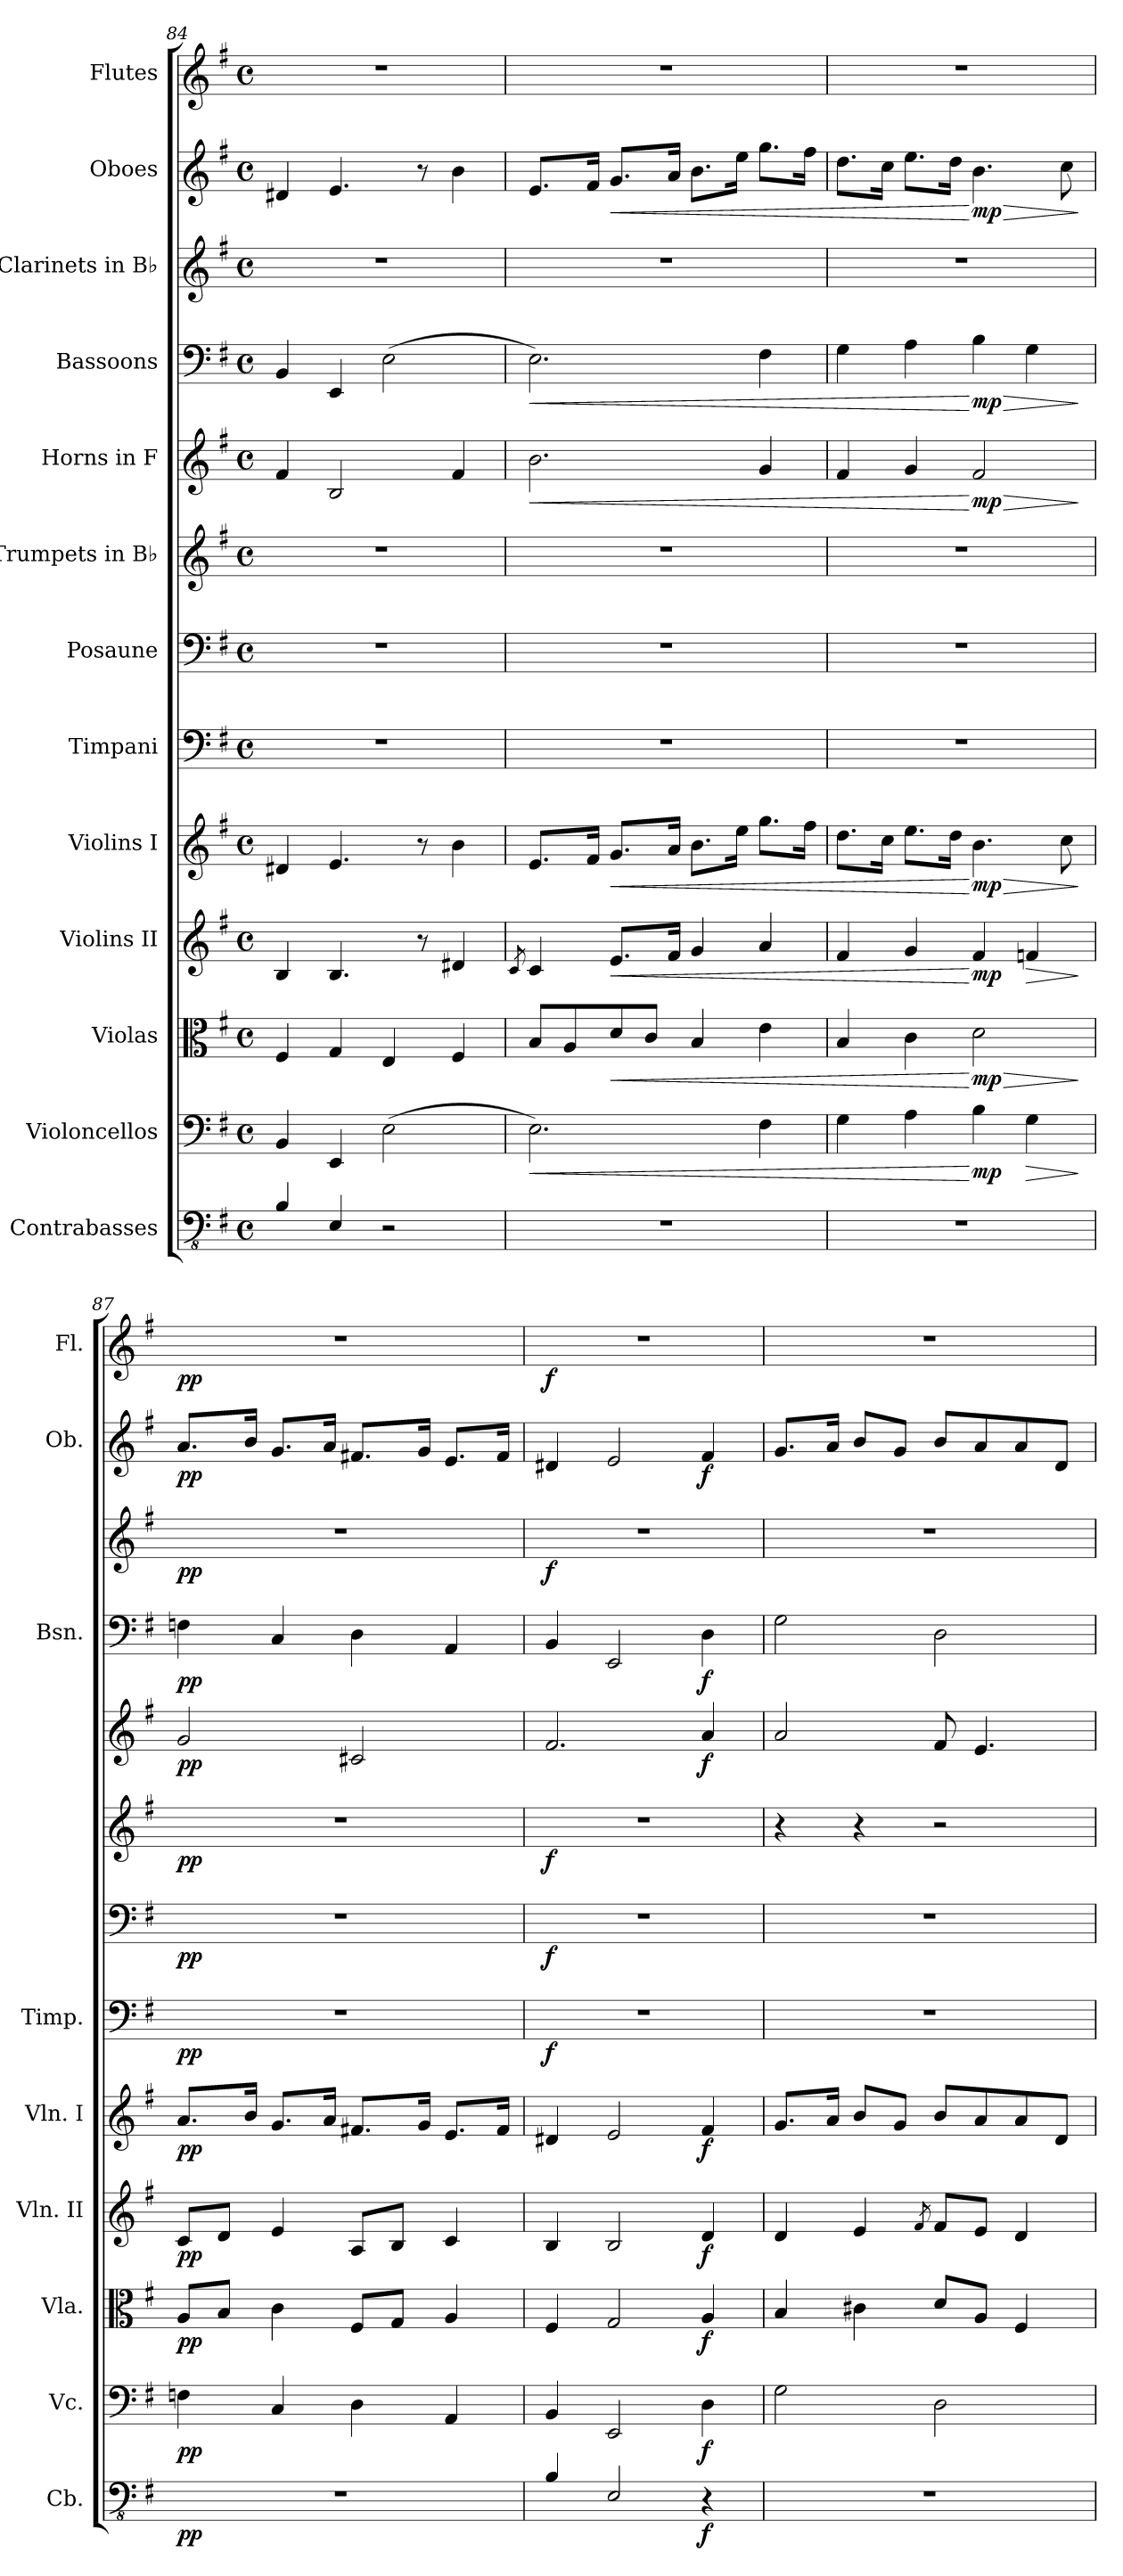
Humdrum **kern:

**kern	**dynam	**kern	**dynam	**kern	**dynam	**kern	**dynam	**kern	**dynam	**kern	**dynam	**kern	**dynam	**kern	**dynam	**kern	**dynam	**kern	**dynam	**kern	**dynam	**kern	**dynam	**kern	**dynam
*part13	*part13	*part12	*part12	*part11	*part11	*part10	*part10	*part9	*part9	*part8	*part8	*part7	*part7	*part6	*part6	*part5	*part5	*part4	*part4	*part3	*part3	*part2	*part2	*part1	*part1
*staff13	*staff13	*staff12	*staff12	*staff11	*staff11	*staff10	*staff10	*staff9	*staff9	*staff8	*staff8	*staff7	*staff7	*staff6	*staff6	*staff5	*staff5	*staff4	*staff4	*staff3	*staff3	*staff2	*staff2	*staff1	*staff1
*I"Contrabasses	*	*I"Violoncellos	*	*I"Violas	*	*I"Violins II	*	*I"Violins I	*	*I"Timpani	*	*I"Posaune	*	*I"Trumpets in B♭	*	*I"Horns in F	*	*I"Bassoons	*	*I"Clarinets in B♭	*	*I"Oboes	*	*I"Flutes	*
*I'Cb.	*	*I'Vc.	*	*I'Vla.	*	*I'Vln. II	*	*I'Vln. I	*	*I'Timp.	*	*	*	*	*	*	*	*I'Bsn.	*	*	*	*I'Ob.	*	*I'Fl.	*
*clefFv4	*	*clefF4	*	*clefC3	*	*clefG2	*	*clefG2	*	*clefF4	*	*clefF4	*	*clefG2	*	*clefG2	*	*clefF4	*	*clefG2	*	*clefG2	*	*clefG2	*
*ITrd7c12	*	*	*	*	*	*	*	*	*	*	*	*	*	*ITrd1c2	*	*ITrd4c7	*	*	*	*ITrd1c2	*	*	*	*	*
*k[f#]	*	*k[f#]	*	*k[f#]	*	*k[f#]	*	*k[f#]	*	*k[f#]	*	*k[f#]	*	*k[b-]	*	*k[]	*	*k[f#]	*	*k[b-]	*	*k[f#]	*	*k[f#]	*
*M4/4	*	*M4/4	*	*M4/4	*	*M4/4	*	*M4/4	*	*M4/4	*	*M4/4	*	*M4/4	*	*M4/4	*	*M4/4	*	*M4/4	*	*M4/4	*	*M4/4	*
*met(c)	*	*met(c)	*	*met(c)	*	*met(c)	*	*met(c)	*	*met(c)	*	*met(c)	*	*met(c)	*	*met(c)	*	*met(c)	*	*met(c)	*	*met(c)	*	*met(c)	*
=84	=84	=84	=84	=84	=84	=84	=84	=84	=84	=84	=84	=84	=84	=84	=84	=84	=84	=84	=84	=84	=84	=84	=84	=84	=84
4BBB/	.	4BB/	.	4F#/	.	4B/	.	4d#X/	.	1r	.	1r	.	1r	.	4B/	.	4BB/	.	1r	.	4d#X/	.	1r	.
4EEE/	.	4EE/	.	4G/	.	4.B/	.	4.e/	.	.	.	.	.	.	.	2E/	.	4EE/	.	.	.	4.e/	.	.	.
2r	.	(2E\	.	4E/	.	.	.	.	.	.	.	.	.	.	.	.	.	(2E\	.	.	.	.	.	.	.
.	.	.	.	.	.	8r	.	8r	.	.	.	.	.	.	.	.	.	.	.	.	.	8r	.	.	.
.	.	.	.	4F#/	.	4d#X/	.	4b\	.	.	.	.	.	.	.	4B/	.	.	.	.	.	4b\	.	.	.
=85	=85	=85	=85	=85	=85	=85	=85	=85	=85	=85	=85	=85	=85	=85	=85	=85	=85	=85	=85	=85	=85	=85	=85	=85	=85
.	.	.	.	.	.	8qc/	.	.	.	.	.	.	.	.	.	.	.	.	.	.	.	.	.	.	.
!	!	!	!LO:HP:b	!	!	!	!	!	!	!	!	!	!	!	!	!	!LO:HP:b	!	!LO:HP:b	!	!	!	!	!	!
1r	.	2.E\)	<	8B/L	.	4c/	.	8.e/L	.	1r	.	1r	.	1r	.	2.e\	<	2.E\)	<	1r	.	8.e/L	.	1r	.
.	.	.	.	8A/	.	.	.	.	.	.	.	.	.	.	.	.	.	.	.	.	.	.	.	.	.
.	.	.	.	.	.	.	.	16f#/Jk	.	.	.	.	.	.	.	.	.	.	.	.	.	16f#/Jk	.	.	.
!	!	!	!	!	!LO:HP:b	!	!LO:HP:b	!	!LO:HP:b	!	!	!	!	!	!	!	!	!	!	!	!	!	!LO:HP:b	!	!
.	.	.	.	8d/	<	8.e/L	<	8.g/L	<	.	.	.	.	.	.	.	.	.	.	.	.	8.g/L	<	.	.
.	.	.	.	8c/J	.	.	.	.	.	.	.	.	.	.	.	.	.	.	.	.	.	.	.	.	.
.	.	.	.	.	.	16f#/Jk	.	16a/Jk	.	.	.	.	.	.	.	.	.	.	.	.	.	16a/Jk	.	.	.
.	.	.	.	4B/	.	4g/	.	8.b\L	.	.	.	.	.	.	.	.	.	.	.	.	.	8.b\L	.	.	.
.	.	.	.	.	.	.	.	16ee\Jk	.	.	.	.	.	.	.	.	.	.	.	.	.	16ee\Jk	.	.	.
.	.	4F#\	.	4e\	.	4a/	.	8.gg\L	.	.	.	.	.	.	.	4c/	.	4F#\	.	.	.	8.gg\L	.	.	.
.	.	.	.	.	.	.	.	16ff#\Jk	.	.	.	.	.	.	.	.	.	.	.	.	.	16ff#\Jk	.	.	.
=86	=86	=86	=86	=86	=86	=86	=86	=86	=86	=86	=86	=86	=86	=86	=86	=86	=86	=86	=86	=86	=86	=86	=86	=86	=86
1r	.	4G\	.	4B/	.	4f#/	.	8.dd\L	.	1r	.	1r	.	1r	.	4B/	.	4G\	.	1r	.	8.dd\L	.	1r	.
.	.	.	.	.	.	.	.	16cc\Jk	.	.	.	.	.	.	.	.	.	.	.	.	.	16cc\Jk	.	.	.
.	.	4A\	.	4c\	.	4g/	.	8.ee\L	.	.	.	.	.	.	.	4c/	.	4A\	.	.	.	8.ee\L	.	.	.
.	.	.	.	.	.	.	.	16dd\Jk	.	.	.	.	.	.	.	.	.	.	.	.	.	16dd\Jk	.	.	.
!	!	!	!LO:DY:n=1:b	!	!LO:HP:n=1:b	!	!	!	!LO:HP:n=1:b	!	!	!	!	!	!	!	!LO:HP:n=1:b	!	!LO:HP:n=1:b	!	!	!	!LO:HP:n=1:b	!	!
!	!	!	!	!	!LO:DY:n=1:b	!	!LO:DY:n=1:b	!	!LO:DY:n=1:b	!	!	!	!	!	!	!	!LO:DY:n=1:b	!	!LO:DY:n=1:b	!	!	!	!LO:DY:n=1:b	!	!
.	.	4B\	[ mp	2d\	[ > mp	4f#/	[ mp	4.b\	[ > mp	.	.	.	.	.	.	2B/	[ > mp	4B\	[ > mp	.	.	4.b\	[ > mp	.	.
!	!	!	!LO:HP:b	!	!	!	!LO:HP:b	!	!	!	!	!	!	!	!	!	!	!	!	!	!	!	!	!	!
.	.	4G\	>	.	.	4fn/	>	.	.	.	.	.	.	.	.	.	.	4G\	.	.	.	.	.	.	.
.	.	.	.	.	.	.	.	8cc\	.	.	.	.	.	.	.	.	.	.	.	.	.	8cc\	.	.	.
.	.	.	]	.	]	.	]	.	]	.	.	.	.	.	.	.	]	.	]	.	.	.	]	.	.
!!LO:PB:g=z
=87	=87	=87	=87	=87	=87	=87	=87	=87	=87	=87	=87	=87	=87	=87	=87	=87	=87	=87	=87	=87	=87	=87	=87	=87	=87
!	!LO:DY:b	!	!LO:DY:b	!	!LO:DY:b	!	!LO:DY:b	!	!LO:DY:b	!	!LO:DY:b	!	!LO:DY:b	!	!LO:DY:b	!	!LO:DY:b	!	!LO:DY:b	!	!LO:DY:b	!	!LO:DY:b	!	!LO:DY:b
1r	pp	4Fn\	pp	8A/L	pp	8c/L	pp	8.a/L	pp	1r	pp	1r	pp	1r	pp	2c/	pp	4Fn\	pp	1r	pp	8.a/L	pp	1r	pp
.	.	.	.	8B/J	.	8d/J	.	.	.	.	.	.	.	.	.	.	.	.	.	.	.	.	.	.	.
.	.	.	.	.	.	.	.	16b/Jk	.	.	.	.	.	.	.	.	.	.	.	.	.	16b/Jk	.	.	.
.	.	4C/	.	4c\	.	4e/	.	8.g/L	.	.	.	.	.	.	.	.	.	4C/	.	.	.	8.g/L	.	.	.
.	.	.	.	.	.	.	.	16a/Jk	.	.	.	.	.	.	.	.	.	.	.	.	.	16a/Jk	.	.	.
.	.	4D\	.	8F#/L	.	8A/L	.	8.f#X/L	.	.	.	.	.	.	.	2F#X/	.	4D\	.	.	.	8.f#X/L	.	.	.
.	.	.	.	8G/J	.	8B/J	.	.	.	.	.	.	.	.	.	.	.	.	.	.	.	.	.	.	.
.	.	.	.	.	.	.	.	16g/Jk	.	.	.	.	.	.	.	.	.	.	.	.	.	16g/Jk	.	.	.
.	.	4AA/	.	4A/	.	4c/	.	8.e/L	.	.	.	.	.	.	.	.	.	4AA/	.	.	.	8.e/L	.	.	.
.	.	.	.	.	.	.	.	16f#/Jk	.	.	.	.	.	.	.	.	.	.	.	.	.	16f#/Jk	.	.	.
=88	=88	=88	=88	=88	=88	=88	=88	=88	=88	=88	=88	=88	=88	=88	=88	=88	=88	=88	=88	=88	=88	=88	=88	=88	=88
!	!	!	!	!	!	!	!	!	!	!	!LO:DY:b	!	!LO:DY:b	!	!LO:DY:b	!	!	!	!	!	!LO:DY:b	!	!	!	!LO:DY:b
4BBB/	.	4BB/	.	4F#/	.	4B/	.	4d#X/	.	1r	f	1r	f	1r	f	2.B/	.	4BB/	.	1r	f	4d#X/	.	1r	f
2EEE/	.	2EE/	.	2G/	.	2B/	.	2e/	.	.	.	.	.	.	.	.	.	2EE/	.	.	.	2e/	.	.	.
!	!LO:DY:b	!	!LO:DY:b	!	!LO:DY:b	!	!LO:DY:b	!	!LO:DY:b	!	!	!	!	!	!	!	!LO:DY:b	!	!LO:DY:b	!	!	!	!LO:DY:b	!	!
4r	f	4D\	f	4A/	f	4d/	f	4f#/	f	.	.	.	.	.	.	4d/	f	4D\	f	.	.	4f#/	f	.	.
=89	=89	=89	=89	=89	=89	=89	=89	=89	=89	=89	=89	=89	=89	=89	=89	=89	=89	=89	=89	=89	=89	=89	=89	=89	=89
1r	.	2G\	.	4B/	.	4d/	.	8.g/L	.	1r	.	1r	.	4r	.	2d/	.	2G\	.	1r	.	8.g/L	.	1r	.
.	.	.	.	.	.	.	.	16a/Jk	.	.	.	.	.	.	.	.	.	.	.	.	.	16a/Jk	.	.	.
.	.	.	.	4c#X\	.	4e/	.	8b/L	.	.	.	.	.	4r	.	.	.	.	.	.	.	8b/L	.	.	.
.	.	.	.	.	.	.	.	8g/J	.	.	.	.	.	.	.	.	.	.	.	.	.	8g/J	.	.	.
.	.	.	.	.	.	8qf#/	.	.	.	.	.	.	.	.	.	.	.	.	.	.	.	.	.	.	.
.	.	2D\	.	8d/L	.	8f#/L	.	8b/L	.	.	.	.	.	2r	.	8B/	.	2D\	.	.	.	8b/L	.	.	.
.	.	.	.	8A/J	.	8e/J	.	8a/	.	.	.	.	.	.	.	4.A/	.	.	.	.	.	8a/	.	.	.
.	.	.	.	4F#/	.	4d/	.	8a/	.	.	.	.	.	.	.	.	.	.	.	.	.	8a/	.	.	.
.	.	.	.	.	.	.	.	8d/J	.	.	.	.	.	.	.	.	.	.	.	.	.	8d/J	.	.	.
=	=	=	=	=	=	=	=	=	=	=	=	=	=	=	=	=	=	=	=	=	=	=	=	=	=
*-	*-	*-	*-	*-	*-	*-	*-	*-	*-	*-	*-	*-	*-	*-	*-	*-	*-	*-	*-	*-	*-	*-	*-	*-	*-
